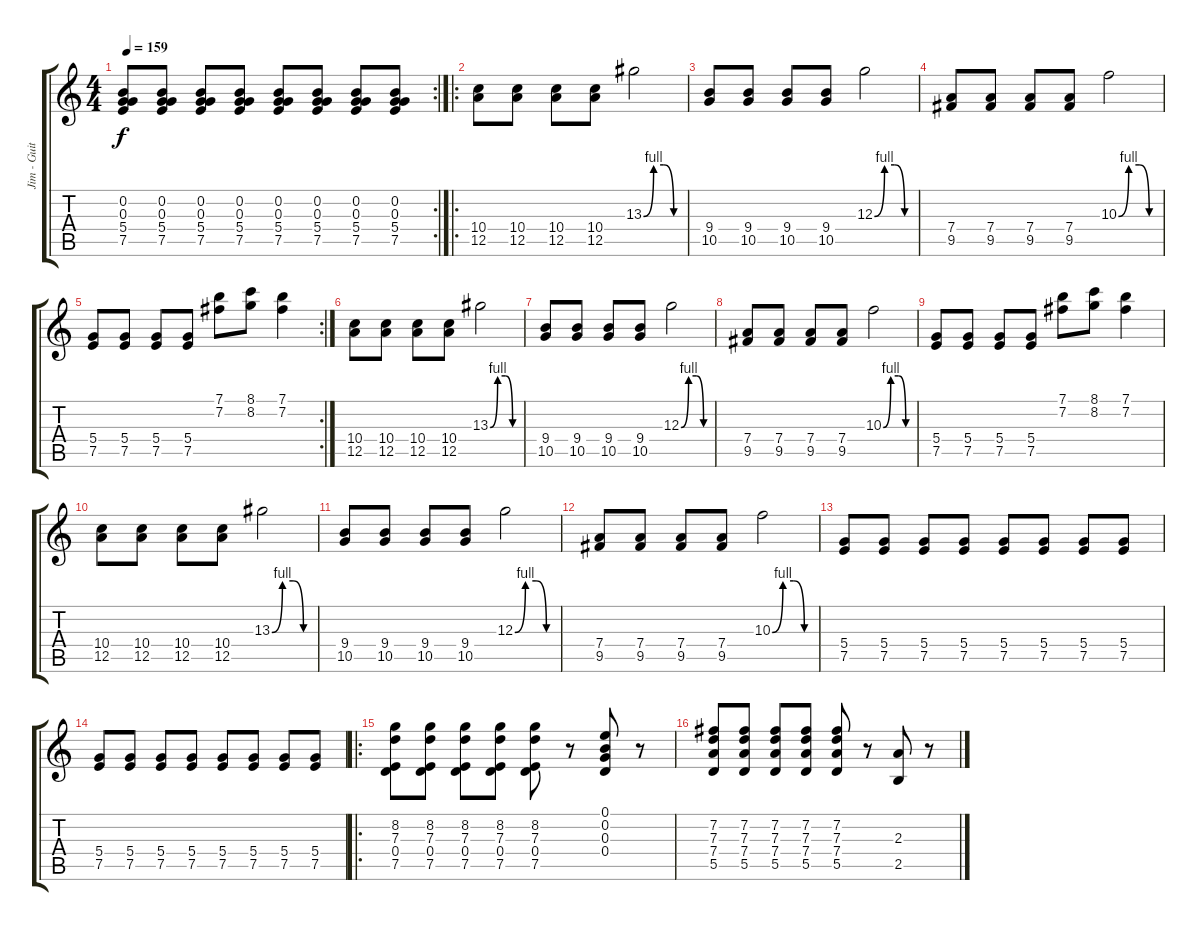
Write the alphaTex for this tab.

\track ("Jim - Guitar 1" "Jim - Guit") {instrument overdrivenguitar}
\staff {score tabs}
\tuning (E4 B3 G3 D3 A2 E2) {hide}
\rc 2
\ts (4 4)
\tempo 159
\clef g2
\ks c
(0.2 0.3 5.4 7.5).8{dy f} (0.2 0.3 5.4 7.5).8 (0.2 0.3 5.4 7.5).8 (0.2 0.3 5.4 7.5).8 (0.2 0.3 5.4 7.5).8 (0.2 0.3 5.4 7.5).8 (0.2 0.3 5.4 7.5).8 (0.2 0.3 5.4 7.5).8 |
\ro
(10.4 12.5).8{instrument electricguitarmuted} (10.4 12.5).8 (10.4 12.5).8 (10.4 12.5).8 13.3{be (custom 0 0 15 4 30 4 45 0 60 0)}.2{instrument overdrivenguitar} |
(9.4 10.5).8{instrument electricguitarmuted} (9.4 10.5).8 (9.4 10.5).8 (9.4 10.5).8 12.3{be (custom 0 0 15 4 30 4 45 0 60 0)}.2{instrument overdrivenguitar} |
(7.4 9.5).8{instrument electricguitarmuted} (7.4 9.5).8 (7.4 9.5).8 (7.4 9.5).8 10.3{be (custom 0 0 15 4 30 4 45 0 60 0)}.2{instrument overdrivenguitar} |
\rc 2
(5.4 7.5).8{instrument electricguitarmuted} (5.4 7.5).8 (5.4 7.5).8 (5.4 7.5).8 (7.1 7.2).8{instrument overdrivenguitar} (8.1 8.2).8 (7.1 7.2).4 |
(10.4 12.5).8{instrument overdrivenguitar} (10.4 12.5).8 (10.4 12.5).8 (10.4 12.5).8 13.3{be (custom 0 0 15 4 30 4 45 0 60 0)}.2 |
(9.4 10.5).8 (9.4 10.5).8 (9.4 10.5).8 (9.4 10.5).8 12.3{be (custom 0 0 15 4 30 4 45 0 60 0)}.2 |
(7.4 9.5).8 (7.4 9.5).8 (7.4 9.5).8 (7.4 9.5).8 10.3{be (custom 0 0 15 4 30 4 45 0 60 0)}.2 |
(5.4 7.5).8 (5.4 7.5).8 (5.4 7.5).8 (5.4 7.5).8 (7.1 7.2).8{instrument overdrivenguitar} (8.1 8.2).8 (7.1 7.2).4 |
(10.4 12.5).8{instrument overdrivenguitar} (10.4 12.5).8 (10.4 12.5).8 (10.4 12.5).8 13.3{be (custom 0 0 15 4 30 4 45 0 60 0)}.2 |
(9.4 10.5).8 (9.4 10.5).8 (9.4 10.5).8 (9.4 10.5).8 12.3{be (custom 0 0 15 4 30 4 45 0 60 0)}.2 |
(7.4 9.5).8 (7.4 9.5).8 (7.4 9.5).8 (7.4 9.5).8 10.3{be (custom 0 0 15 4 30 4 45 0 60 0)}.2 |
(5.4 7.5).8{instrument electricguitarmuted} (5.4 7.5).8 (5.4 7.5).8 (5.4 7.5).8 (5.4 7.5).8 (5.4 7.5).8 (5.4 7.5).8 (5.4 7.5).8 |
(5.4 7.5).8 (5.4 7.5).8 (5.4 7.5).8 (5.4 7.5).8 (5.4 7.5).8 (5.4 7.5).8 (5.4 7.5).8 (5.4 7.5).8 |
\ro
(8.2 7.3 0.4 7.5).8{instrument overdrivenguitar} (8.2 7.3 0.4 7.5).8 (8.2 7.3 0.4 7.5).8 (8.2 7.3 0.4 7.5).8 (8.2 7.3 0.4 7.5).8 r.8 (0.1 0.2 0.3 0.4).8 r.8 |
(7.2 7.3 7.4 5.5).8 (7.2 7.3 7.4 5.5).8 (7.2 7.3 7.4 5.5).8 (7.2 7.3 7.4 5.5).8 (7.2 7.3 7.4 5.5).8 r.8 (2.3 2.5).8 r.8
